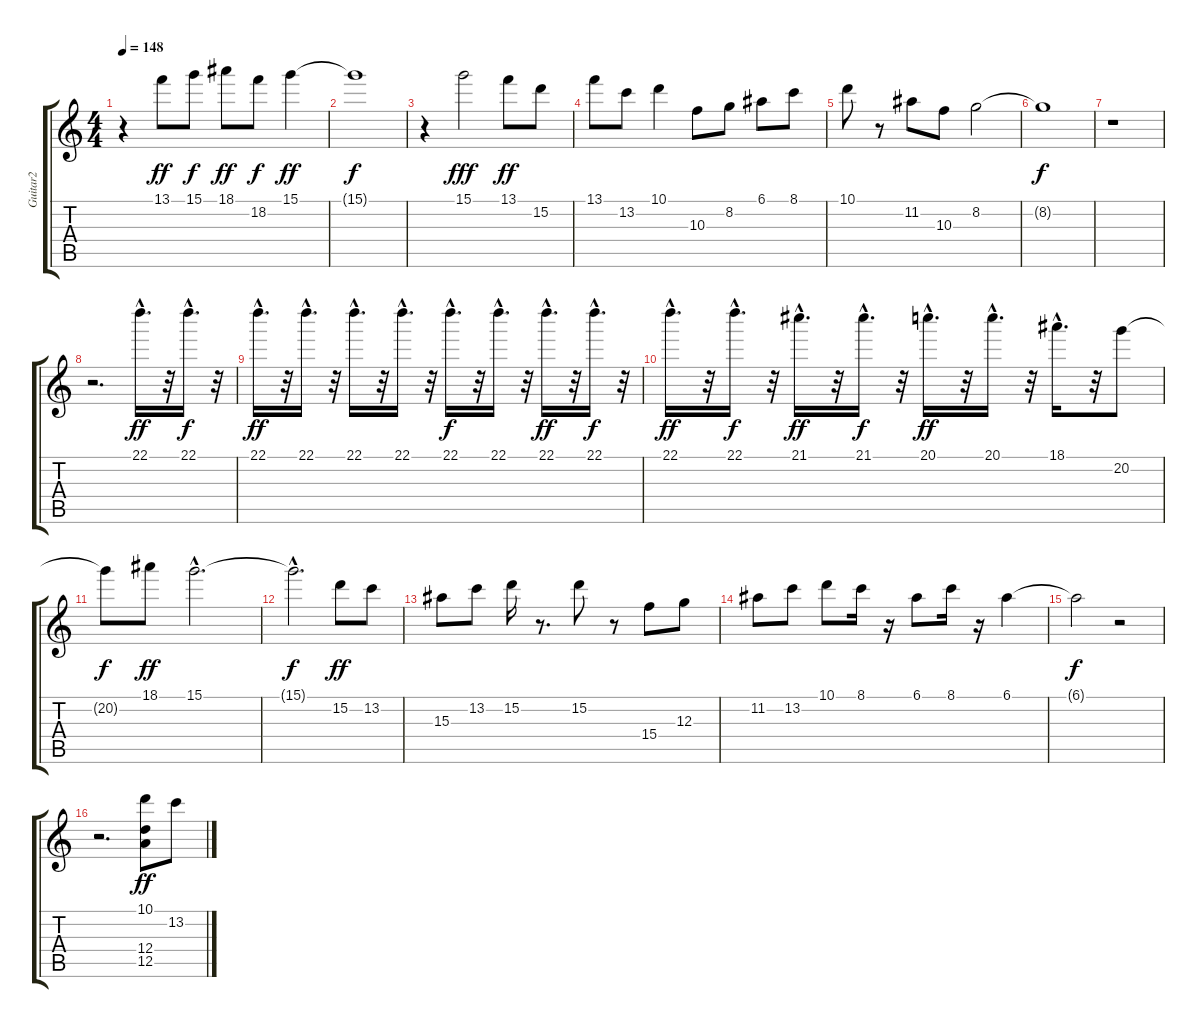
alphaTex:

\track ("Guitar2" "Guitar2") {instrument electricguitarjazz}
\staff {score tabs}
\tuning (E4 B3 G3 D3 A2 E2) {hide}
\ts (4 4)
\tempo 148
\clef g2
\ks c
r.4{dy f} 13.1.8{dy ff} 15.1.8{dy f} 18.1.8{dy ff} 18.2.8{dy f} 15.1.4{dy ff} |
15.1{t}.1{dy f} |
r.4 15.1.2{dy fff} 13.1.8{dy ff} 15.2.8 |
13.1.8 13.2.8 10.1.4 10.3.8 8.2.8 6.1.8 8.1.8 |
10.1.8 r.8 11.2.8 10.3.8 8.2.2 |
8.2{t}.1{dy f} |
r.1 |
r.2{d} 22.1{hac}.16{d dy ff volume 14} r.32 22.1{hac}.16{d dy f} r.32 |
22.1{hac}.16{d dy ff} r.32 22.1{hac}.16{d} r.32 22.1{hac}.16{d} r.32 22.1{hac}.16{d} r.32 22.1{hac}.16{d dy f} r.32 22.1{hac}.16{d} r.32 22.1{hac}.16{d dy ff} r.32 22.1{hac}.16{d dy f} r.32 |
22.1{hac}.16{d dy ff} r.32 22.1{hac}.16{d dy f} r.32 21.1{hac}.16{d dy ff} r.32 21.1{hac}.16{d dy f} r.32 20.1{hac}.16{d dy ff} r.32 20.1{hac}.16{d} r.32 18.1{hac}.16{d} r.32 20.2.8 |
20.2{t}.8{dy f} 18.1.8{dy ff} 15.1{hac}.2{d} |
15.1{hac t}.2{d dy f} 15.2.8{dy ff volume 14} 13.2.8 |
15.3.8 13.2.8 15.2.16 r.8{d} 15.2.8 r.8 15.4.8 12.3.8 |
11.2.8 13.2.8 10.1.8 8.1.16 r.16 6.1.8 8.1.16 r.16 6.1.4 |
6.1{t}.2{dy f} r.2 |
r.2{d} (10.1 12.4 12.5).8{dy ff} 13.2.8
